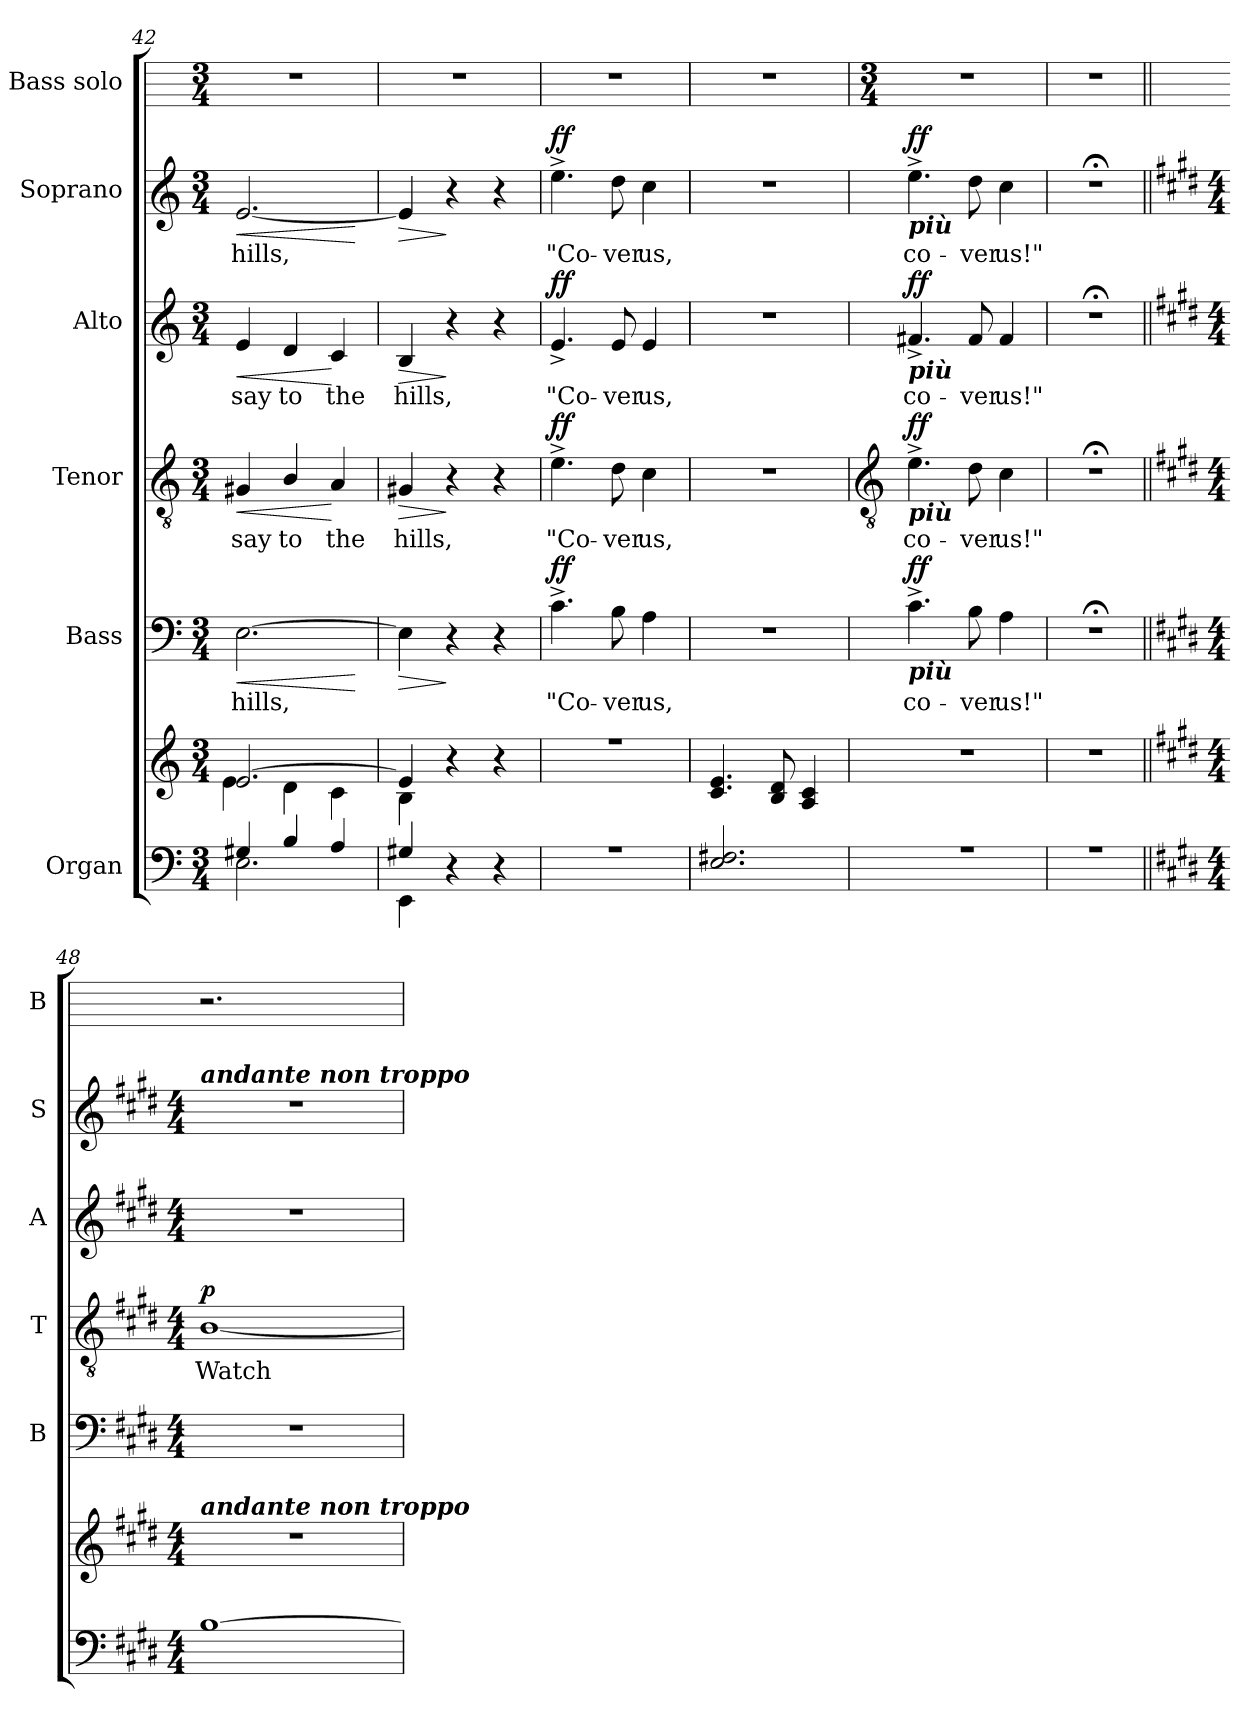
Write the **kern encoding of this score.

**kern	**kern	**kern	**text	**dynam	**kern	**text	**dynam	**kern	**text	**dynam	**kern	**text	**dynam	**kern
*part6	*part6	*part5	*part5	*part5	*part4	*part4	*part4	*part3	*part3	*part3	*part2	*part2	*part2	*part1
*staff7	*staff6	*staff5	*staff5	*staff5	*staff4	*staff4	*staff4	*staff3	*staff3	*staff3	*staff2	*staff2	*staff2	*staff1
*I"Organ	*	*I"Bass	*	*	*I"Tenor	*	*	*I"Alto	*	*	*I"Soprano	*	*	*I"Bass solo
*	*	*I'B	*	*	*I'T	*	*	*I'A	*	*	*I'S	*	*	*I'B
*clefF4	*clefG2	*clefF4	*	*	*clefGv2	*	*	*clefG2	*	*	*clefG2	*	*	*
*k[]	*k[]	*k[]	*	*	*k[]	*	*	*k[]	*	*	*k[]	*	*	*
*C:	*C:	*C:	*	*	*C:	*	*	*C:	*	*	*C:	*	*	*
*M3/4	*M3/4	*M3/4	*	*	*M3/4	*	*	*M3/4	*	*	*M3/4	*	*	*M3/4
=42	=42	=42	=42	=42	=42	=42	=42	=42	=42	=42	=42	=42	=42	=42
*^	*^	*	*	*	*	*	*	*	*	*	*	*	*	*
!	!	!	!	!	!LO:LY:b	!LO:HP:b	!	!LO:LY:b	!LO:HP:b	!	!LO:LY:b	!LO:HP:b	!	!LO:LY:b	!LO:HP:b	!
4G#X/	2.E\	[2.e/	4e\	[2.E	hills,	<	4G#X	say	<	4e	say	<	[2.e	hills,	<	2.r
!	!	!	!	!	!	!	!	!LO:LY:b	!	!	!LO:LY:b	!	!	!	!	!
4B/	.	.	4d\	.	.	.	4B/	to	.	4d	to	.	.	.	.	.
!	!	!	!	!	!	!	!	!LO:LY:b	!	!	!LO:LY:b	!	!	!	!	!
4A/	.	.	4c\	.	.	.	4A	the	[	4c	the	[	.	.	.	.
*v	*v	*	*	*	*	*	*	*	*	*	*	*	*	*	*	*
*	*v	*v	*	*	*	*	*	*	*	*	*	*	*	*	*
.	.	.	.	[	.	.	.	.	.	.	.	.	[	.
=43	=43	=43	=43	=43	=43	=43	=43	=43	=43	=43	=43	=43	=43	=43
*^	*^	*	*	*	*	*	*	*	*	*	*	*	*	*
!	!	!	!	!	!	!LO:HP:b	!	!LO:LY:b	!LO:HP:b	!	!LO:LY:b	!LO:HP:b	!	!	!LO:HP:b	!
4G#X/	4EE\	4e/]	4B\	4E]	.	>	4G#X	hills,	>	4B	hills,	>	4e]	.	>	2.r
4r	2ryy	4r	2ryy	4r	.	]	4r	.	]	4r	.	]	4r	.	]	.
4r	.	4r	.	4r	.	.	4r	.	.	4r	.	.	4r	.	.	.
=44	=44	=44	=44	=44	=44	=44	=44	=44	=44	=44	=44	=44	=44	=44	=44	=44
!LO:N:vis=1	!	!LO:N:vis=1	!	!	!LO:LY:b	!LO:DY:b	!	!LO:LY:b	!LO:DY:b	!	!LO:LY:b	!LO:DY:b	!	!LO:LY:b	!LO:DY:b	!
2.r	2.ryy	2.r	2.ryy	4.c^	"Co-	ff	4.e^	"Co-	ff	4.e^	"Co-	ff	4.ee^	"Co-	ff	2.r
!	!	!	!	!	!LO:LY:b	!	!	!LO:LY:b	!	!	!LO:LY:b	!	!	!LO:LY:b	!	!
.	.	.	.	8B	-ver	.	8d	-ver	.	8e	-ver	.	8dd	-ver	.	.
!	!	!	!	!	!LO:LY:b	!	!	!LO:LY:b	!	!	!LO:LY:b	!	!	!LO:LY:b	!	!
.	.	.	.	4A	us,	.	4c	us,	.	4e	us,	.	4cc	us,	.	.
=45	=45	=45	=45	=45	=45	=45	=45	=45	=45	=45	=45	=45	=45	=45	=45	=45
!	!	!	!	!LO:N:vis=1	!	!	!LO:N:vis=1	!	!	!LO:N:vis=1	!	!	!LO:N:vis=1	!	!	!
2.E/ 2.F#X/	2.ryy	4.c/ 4.e/	2.ryy	2.r	.	.	2.r	.	.	2.r	.	.	2.r	.	.	2.r
.	.	8B/ 8d/	.	.	.	.	.	.	.	.	.	.	.	.	.	.
.	.	4A/ 4c/	.	.	.	.	.	.	.	.	.	.	.	.	.	.
*	*	*v	*v	*	*	*	*	*	*	*	*	*	*	*	*	*
!!LO:LB:g=z
=46	=46	=46	=46	=46	=46	=46	=46	=46	=46	=46	=46	=46	=46	=46	=46
*	*	*	*	*	*	*clefGv2	*	*	*	*	*	*	*	*	*
*	*	*	*	*	*	*	*	*	*	*	*	*	*	*	*M3/4
!	!	!	!	!	!	!	!	!	!	!	!	!LO:TX:b:Bi:t=più	!	!	!
!	!	!	!	!	!	!	!	!	!LO:TX:b:Bi:t=più	!	!	!	!	!	!
!	!	!	!	!	!	!LO:TX:b:Bi:t=più	!	!	!	!	!	!	!	!	!
!	!	!	!LO:TX:b:Bi:t=più	!	!	!	!	!	!	!	!	!	!	!	!
!LO:N:vis=1	!	!LO:N:vis=1	!	!LO:LY:b	!LO:DY:b	!	!LO:LY:b	!LO:DY:b	!	!LO:LY:b	!LO:DY:b	!	!LO:LY:b	!LO:DY:b	!
2.r	2.ryy	2.r	4.c^	co-	ff	4.e^	co-	ff	4.f#X^	co-	ff	4.ee^	co-	ff	2.r
!	!	!	!	!LO:LY:b	!	!	!LO:LY:b	!	!	!LO:LY:b	!	!	!LO:LY:b	!	!
.	.	.	8B	-ver	.	8d	-ver	.	8f#	-ver	.	8dd	-ver	.	.
!	!	!	!	!LO:LY:b	!	!	!LO:LY:b	!	!	!LO:LY:b	!	!	!LO:LY:b	!	!
.	.	.	4A	us!"	.	4c	us!"	.	4f#	us!"	.	4cc	us!"	.	.
=47	=47	=47	=47	=47	=47	=47	=47	=47	=47	=47	=47	=47	=47	=47	=47
!LO:N:vis=1	!	!LO:N:vis=1	!LO:N:vis=1	!	!	!LO:N:vis=1	!	!	!LO:N:vis=1	!	!	!LO:N:vis=1	!	!	!
2.r	2.ryy	2.r	2.r;<	.	.	2.r;<	.	.	2.r;<	.	.	2.r;<	.	.	2.r
=48||	=48||	=48||	=48||	=48||	=48||	=48||	=48||	=48||	=48||	=48||	=48||	=48||	=48||	=48||	=48||
*k[f#c#g#d#]	*	*k[f#c#g#d#]	*k[f#c#g#d#]	*	*	*k[f#c#g#d#]	*	*	*k[f#c#g#d#]	*	*	*k[f#c#g#d#]	*	*	*
*E:	*	*E:	*E:	*	*	*E:	*	*	*E:	*	*	*E:	*	*	*
*M4/4	*	*M4/4	*M4/4	*	*	*M4/4	*	*	*M4/4	*	*	*M4/4	*	*	*
!	!	!	!	!	!	!	!	!	!	!	!	!LO:TX:a:Bi:t=andante non troppo	!	!	!
!	!	!LO:TX:a:Bi:t=andante non troppo	!	!	!	!	!	!	!	!	!	!	!	!	!
!	!	!	!	!	!	!	!LO:LY:b	!LO:DY:b	!	!	!	!	!	!	!
[1B/	1ryy	1r	1r	.	.	[1B/	Watch	p	1r	.	.	1r	.	.	2.r
.	.	.	.	.	.	.	.	.	.	.	.	.	.	.	4ryy
*v	*v	*	*	*	*	*	*	*	*	*	*	*	*	*	*
=	=	=	=	=	=	=	=	=	=	=	=	=	=	=
*-	*-	*-	*-	*-	*-	*-	*-	*-	*-	*-	*-	*-	*-	*-
